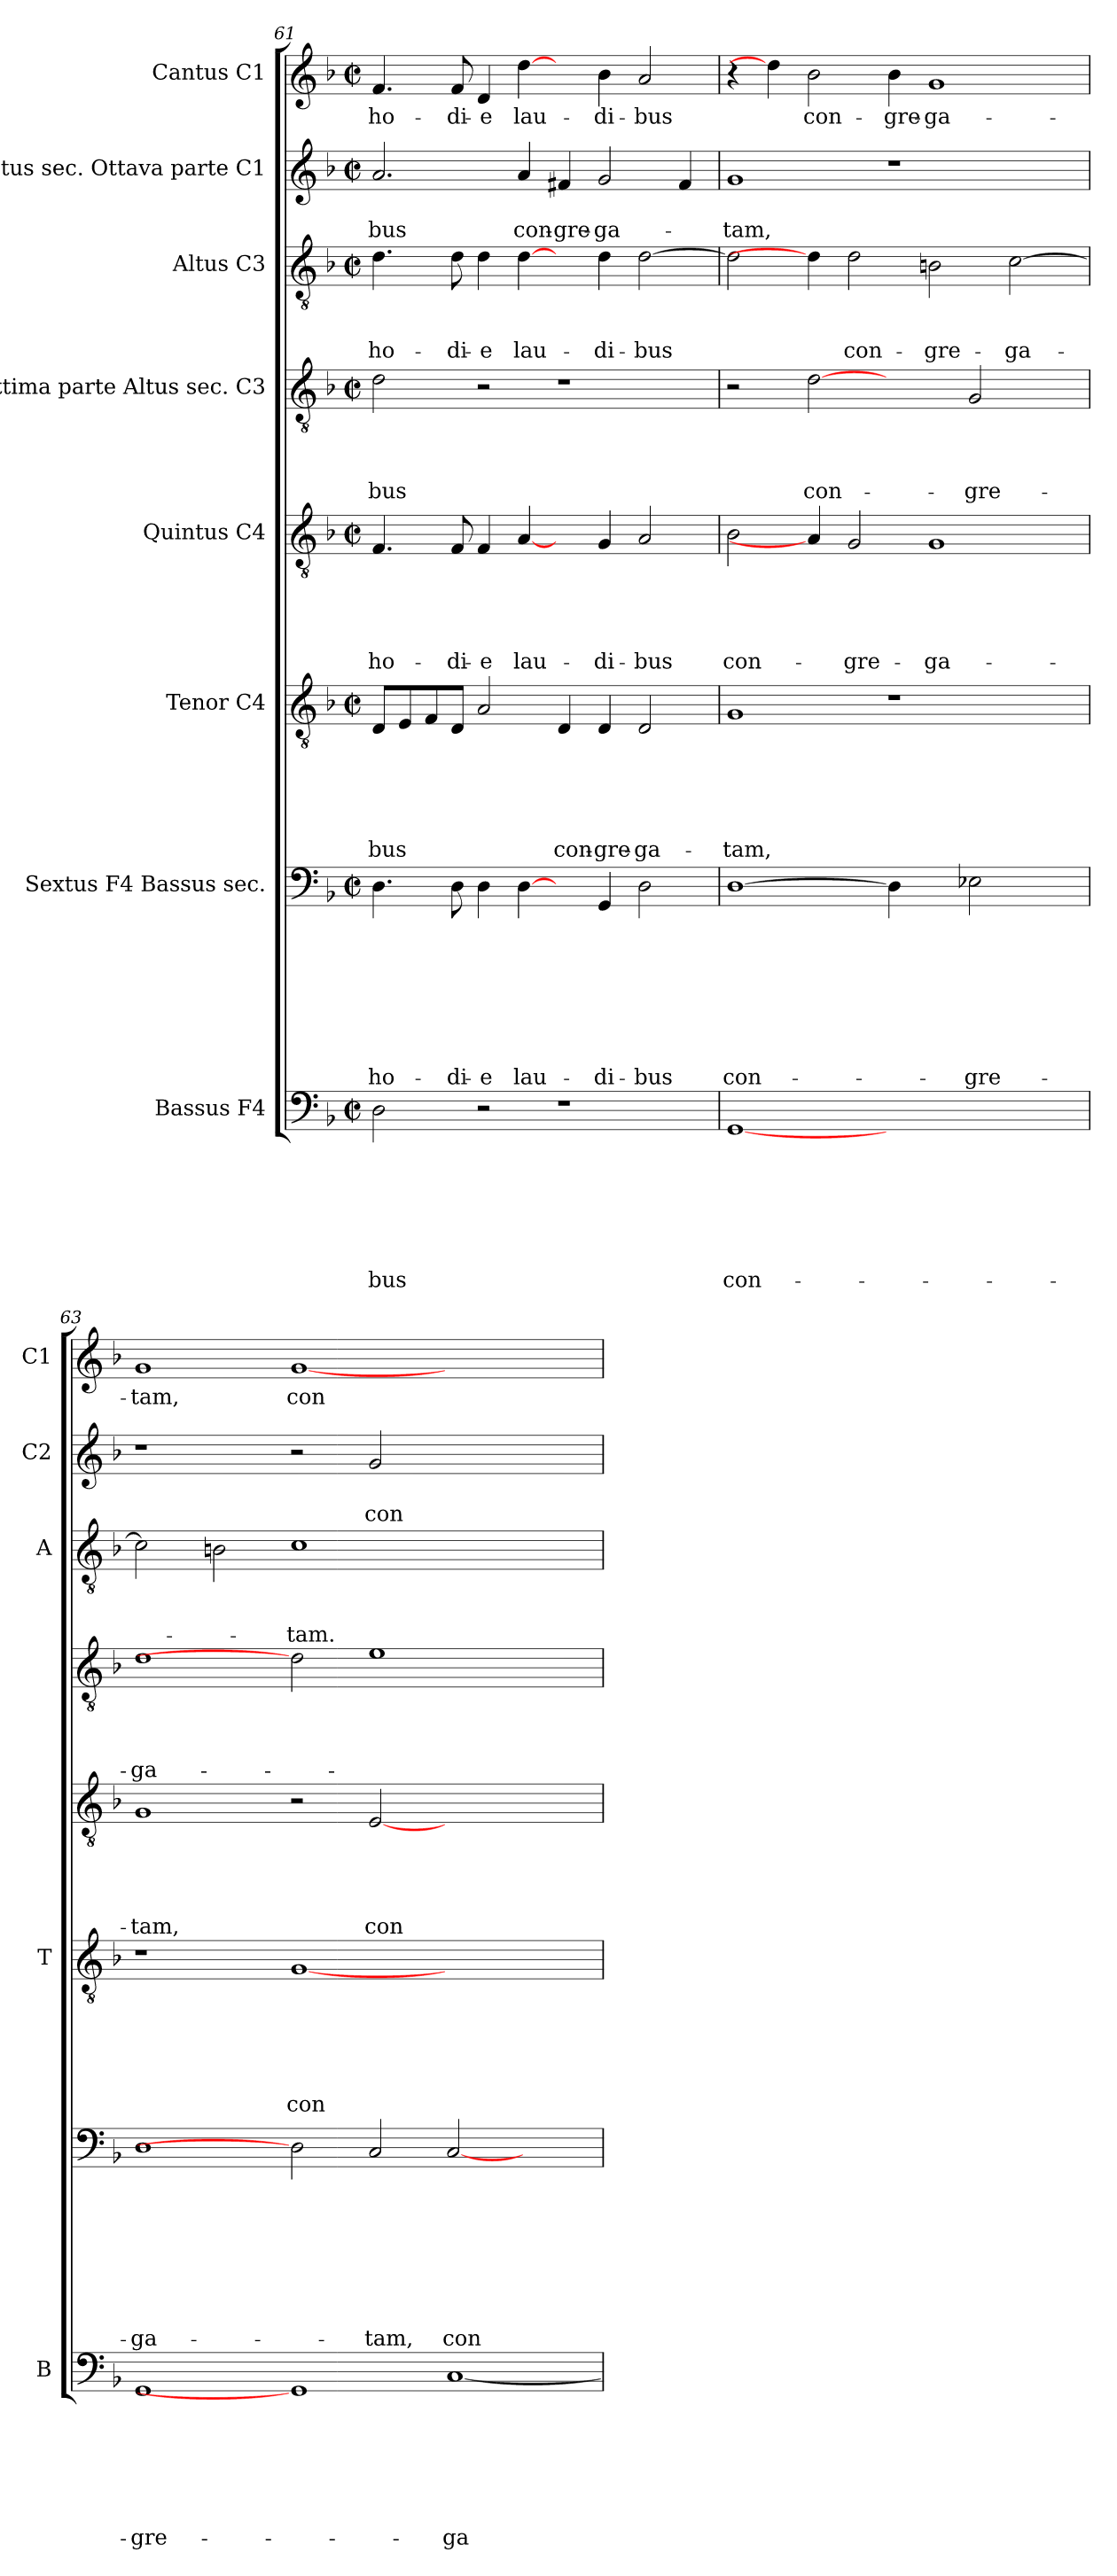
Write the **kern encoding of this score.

**kern	**text	**text	**text	**text	**text	**text	**text	**kern	**text	**text	**text	**text	**text	**text	**text	**text	**kern	**text	**text	**text	**text	**text	**text	**kern	**text	**text	**text	**text	**text	**kern	**text	**text	**text	**text	**kern	**text	**text	**text	**kern	**text	**text	**kern	**text
*part8	*part8	*part8	*part8	*part8	*part8	*part8	*part8	*part7	*part7	*part7	*part7	*part7	*part7	*part7	*part7	*part7	*part6	*part6	*part6	*part6	*part6	*part6	*part6	*part5	*part5	*part5	*part5	*part5	*part5	*part4	*part4	*part4	*part4	*part4	*part3	*part3	*part3	*part3	*part2	*part2	*part2	*part1	*part1
*staff8	*staff8	*staff8	*staff8	*staff8	*staff8	*staff8	*staff8	*staff7	*staff7	*staff7	*staff7	*staff7	*staff7	*staff7	*staff7	*staff7	*staff6	*staff6	*staff6	*staff6	*staff6	*staff6	*staff6	*staff5	*staff5	*staff5	*staff5	*staff5	*staff5	*staff4	*staff4	*staff4	*staff4	*staff4	*staff3	*staff3	*staff3	*staff3	*staff2	*staff2	*staff2	*staff1	*staff1
*I"Bassus F4	*	*	*	*	*	*	*	*I"Sextus F4 Bassus sec.	*	*	*	*	*	*	*	*	*I"Tenor C4	*	*	*	*	*	*	*I"Quintus C4	*	*	*	*	*	*I"Settima parte Altus sec. C3	*	*	*	*	*I"Altus C3	*	*	*	*I"Cantus sec. Ottava parte C1	*	*	*I"Cantus C1	*
*I'B	*	*	*	*	*	*	*	*	*	*	*	*	*	*	*	*	*I'T	*	*	*	*	*	*	*	*	*	*	*	*	*	*	*	*	*	*I'A	*	*	*	*I'C2	*	*	*I'C1	*
*clefF4	*	*	*	*	*	*	*	*clefF4	*	*	*	*	*	*	*	*	*clefGv2	*	*	*	*	*	*	*clefGv2	*	*	*	*	*	*clefGv2	*	*	*	*	*clefGv2	*	*	*	*clefG2	*	*	*clefG2	*
*k[b-]	*	*	*	*	*	*	*	*k[b-]	*	*	*	*	*	*	*	*	*k[b-]	*	*	*	*	*	*	*k[b-]	*	*	*	*	*	*k[b-]	*	*	*	*	*k[b-]	*	*	*	*k[b-]	*	*	*k[b-]	*
*F:	*	*	*	*	*	*	*	*F:	*	*	*	*	*	*	*	*	*F:	*	*	*	*	*	*	*F:	*	*	*	*	*	*F:	*	*	*	*	*F:	*	*	*	*F:	*	*	*F:	*
*M2/2	*	*	*	*	*	*	*	*M2/2	*	*	*	*	*	*	*	*	*M2/2	*	*	*	*	*	*	*M2/2	*	*	*	*	*	*M2/2	*	*	*	*	*M2/2	*	*	*	*M2/2	*	*	*M2/2	*
*met(c|)	*	*	*	*	*	*	*	*met(c|)	*	*	*	*	*	*	*	*	*met(c|)	*	*	*	*	*	*	*met(c|)	*	*	*	*	*	*met(c|)	*	*	*	*	*met(c|)	*	*	*	*met(c|)	*	*	*met(c|)	*
=61	=61	=61	=61	=61	=61	=61	=61	=61	=61	=61	=61	=61	=61	=61	=61	=61	=61	=61	=61	=61	=61	=61	=61	=61	=61	=61	=61	=61	=61	=61	=61	=61	=61	=61	=61	=61	=61	=61	=61	=61	=61	=61	=61
!	!	!	!	!	!	!	!LO:LY:b	!	!	!	!	!	!	!	!	!LO:LY:b	!	!	!	!	!	!	!LO:LY:b	!	!	!	!	!	!LO:LY:b	!	!	!	!	!LO:LY:b	!	!	!	!LO:LY:b	!	!	!LO:LY:b	!	!LO:LY:b
2D\	.	.	.	.	.	.	-bus	4.D\	.	.	.	.	.	.	.	ho-	8D/L	.	.	.	.	.	-bus	4.F/	.	.	.	.	ho-	2d\	.	.	.	-bus	4.d\	.	.	ho-	2.a/	.	-bus	4.f/	ho-
.	.	.	.	.	.	.	.	.	.	.	.	.	.	.	.	.	8E/	.	.	.	.	.	.	.	.	.	.	.	.	.	.	.	.	.	.	.	.	.	.	.	.	.	.
.	.	.	.	.	.	.	.	.	.	.	.	.	.	.	.	.	8F/	.	.	.	.	.	.	.	.	.	.	.	.	.	.	.	.	.	.	.	.	.	.	.	.	.	.
!	!	!	!	!	!	!	!	!	!	!	!	!	!	!	!	!LO:LY:b	!	!	!	!	!	!	!	!	!	!	!	!	!LO:LY:b	!	!	!	!	!	!	!	!	!LO:LY:b	!	!	!	!	!LO:LY:b
.	.	.	.	.	.	.	.	8D\	.	.	.	.	.	.	.	-di-	8D/J	.	.	.	.	.	.	8F/	.	.	.	.	-di-	.	.	.	.	.	8d\	.	.	-di-	.	.	.	8f/	-di-
!	!	!	!	!	!	!	!	!	!	!	!	!	!	!	!	!LO:LY:b	!	!	!	!	!	!	!	!	!	!	!	!	!LO:LY:b	!	!	!	!	!	!	!	!	!LO:LY:b	!	!	!	!	!LO:LY:b
2r	.	.	.	.	.	.	.	4D\	.	.	.	.	.	.	.	-e	2A/	.	.	.	.	.	.	4F/	.	.	.	.	-e	2r	.	.	.	.	4d\	.	.	-e	.	.	.	4d/	-e
!	!	!	!	!	!	!	!	!	!	!	!	!	!	!	!	!LO:LY:b	!	!	!	!	!	!	!	!	!	!	!	!	!LO:LY:b	!	!	!	!	!	!	!	!	!LO:LY:b	!	!	!LO:LY:b	!	!LO:LY:b
.	.	.	.	.	.	.	.	[4D\	.	.	.	.	.	.	.	lau-	.	.	.	.	.	.	.	[4A/	.	.	.	.	lau-	.	.	.	.	.	[4d\	.	.	lau-	4a/	.	con-	[4dd\	lau-
!	!	!	!	!	!	!	!	!	!	!	!	!	!	!	!	!	!	!	!	!	!	!	!LO:LY:b	!	!	!	!	!	!	!	!	!	!	!	!	!	!	!	!	!	!LO:LY:b	!	!
1r	.	.	.	.	.	.	.	4ryy	.	.	.	.	.	.	.	.	4D/	.	.	.	.	.	con-	4ryy	.	.	.	.	.	1r	.	.	.	.	4ryy	.	.	.	4f#X/	.	-gre-	4ryy	.
!	!	!	!	!	!	!	!	!	!	!	!	!	!	!	!	!LO:LY:b	!	!	!	!	!	!	!LO:LY:b	!	!	!	!	!	!LO:LY:b	!	!	!	!	!	!	!	!	!LO:LY:b	!	!	!LO:LY:b	!	!LO:LY:b
.	.	.	.	.	.	.	.	4GG/	.	.	.	.	.	.	.	-di-	4D/	.	.	.	.	.	-gre-	4G/	.	.	.	.	-di-	.	.	.	.	.	4d\	.	.	-di-	2g/	.	-ga-	4b-\	-di-
!	!	!	!	!	!	!	!	!	!	!	!	!	!	!	!	!LO:LY:b	!	!	!	!	!	!	!LO:LY:b	!	!	!	!	!	!LO:LY:b	!	!	!	!	!	!	!	!	!LO:LY:b	!	!	!	!	!LO:LY:b
.	.	.	.	.	.	.	.	2D\	.	.	.	.	.	.	.	-bus	2D/	.	.	.	.	.	-ga-	2A/	.	.	.	.	-bus	.	.	.	.	.	[2d\	.	.	-bus	.	.	.	2a/	-bus
.	.	.	.	.	.	.	.	.	.	.	.	.	.	.	.	.	.	.	.	.	.	.	.	.	.	.	.	.	.	.	.	.	.	.	.	.	.	.	4f#/	.	.	.	.
=62	=62	=62	=62	=62	=62	=62	=62	=62	=62	=62	=62	=62	=62	=62	=62	=62	=62	=62	=62	=62	=62	=62	=62	=62	=62	=62	=62	=62	=62	=62	=62	=62	=62	=62	=62	=62	=62	=62	=62	=62	=62	=62	=62
!	!	!	!	!	!	!	!LO:LY:b	!	!	!	!	!	!	!	!	!LO:LY:b	!	!	!	!	!	!	!LO:LY:b	!	!	!	!	!	!LO:LY:b	!	!	!	!	!	!	!	!	!	!	!	!LO:LY:b	!	!
[1GG	.	.	.	.	.	.	con-	[1D	.	.	.	.	.	.	.	con-	1G	.	.	.	.	.	-tam,	2B-\	.	.	.	.	con-	2r	.	.	.	.	2d\]	.	.	.	1g	.	-tam,	4r	.
.	.	.	.	.	.	.	.	.	.	.	.	.	.	.	.	.	.	.	.	.	.	.	.	.	.	.	.	.	.	.	.	.	.	.	.	.	.	.	.	.	.	4dd\]	.
!	!	!	!	!	!	!	!	!	!	!	!	!	!	!	!	!	!	!	!	!	!	!	!	!	!	!	!	!	!	!	!	!	!	!LO:LY:b	!	!	!	!	!	!	!	!	!LO:LY:b
.	.	.	.	.	.	.	.	.	.	.	.	.	.	.	.	.	.	.	.	.	.	.	.	4A/]	.	.	.	.	.	[2d	.	.	.	con-	4d\]	.	.	.	.	.	.	2b-\	con-
!	!	!	!	!	!	!	!	!	!	!	!	!	!	!	!	!	!	!	!	!	!	!	!	!	!	!	!	!	!LO:LY:b	!	!	!	!	!	!	!	!	!LO:LY:b	!	!	!	!	!
.	.	.	.	.	.	.	.	.	.	.	.	.	.	.	.	.	.	.	.	.	.	.	.	2G/	.	.	.	.	-gre-	.	.	.	.	.	2d\	.	.	con-	.	.	.	.	.
!	!	!	!	!	!	!	!	!	!	!	!	!	!	!	!	!	!	!	!	!	!	!	!	!	!	!	!	!	!	!	!	!	!	!	!	!	!	!	!	!	!	!	!LO:LY:b
1ryy	.	.	.	.	.	.	.	4D\]	.	.	.	.	.	.	.	.	1r	.	.	.	.	.	.	.	.	.	.	.	.	2ryy	.	.	.	.	.	.	.	.	1r	.	.	4b-\	-gre-
!	!	!	!	!	!	!	!	!	!	!	!	!	!	!	!	!	!	!	!	!	!	!	!	!	!	!	!	!	!LO:LY:b	!	!	!	!	!	!	!	!	!LO:LY:b	!	!	!	!	!LO:LY:b
.	.	.	.	.	.	.	.	4ryy	.	.	.	.	.	.	.	.	.	.	.	.	.	.	.	1G	.	.	.	.	-ga-	.	.	.	.	.	2Bn\	.	.	-gre-	.	.	.	1g	-ga-
!	!	!	!	!	!	!	!	!	!	!	!	!	!	!	!	!LO:LY:b	!	!	!	!	!	!	!	!	!	!	!	!	!	!	!	!	!	!LO:LY:b	!	!	!	!	!	!	!	!	!
.	.	.	.	.	.	.	.	2E-X\	.	.	.	.	.	.	.	-gre-	.	.	.	.	.	.	.	.	.	.	.	.	.	2G/	.	.	.	-gre-	.	.	.	.	.	.	.	.	.
!	!	!	!	!	!	!	!	!	!	!	!	!	!	!	!	!	!	!	!	!	!	!	!	!	!	!	!	!	!	!	!	!	!	!	!	!	!	!LO:LY:b	!	!	!	!	!
.	.	.	.	.	.	.	.	.	.	.	.	.	.	.	.	.	.	.	.	.	.	.	.	.	.	.	.	.	.	.	.	.	.	.	[2c\	.	.	-ga-	.	.	.	.	.
4ryy	.	.	.	.	.	.	.	4ryy	.	.	.	.	.	.	.	.	4ryy	.	.	.	.	.	.	.	.	.	.	.	.	4ryy	.	.	.	.	.	.	.	.	4ryy	.	.	.	.
!!LO:PB:g=z
=63	=63	=63	=63	=63	=63	=63	=63	=63	=63	=63	=63	=63	=63	=63	=63	=63	=63	=63	=63	=63	=63	=63	=63	=63	=63	=63	=63	=63	=63	=63	=63	=63	=63	=63	=63	=63	=63	=63	=63	=63	=63	=63	=63
!	!	!	!	!	!	!	!LO:LY:b	!	!	!	!	!	!	!	!	!LO:LY:b	!	!	!	!	!	!	!	!	!	!	!	!	!LO:LY:b	!	!	!	!	!LO:LY:b	!	!	!	!	!	!	!	!	!LO:LY:b
1GG	.	.	.	.	.	.	-gre-	1D	.	.	.	.	.	.	.	-ga-	1r	.	.	.	.	.	.	1G	.	.	.	.	-tam,	1d	.	.	.	-ga-	2c\]	.	.	.	1r	.	.	1g	-tam,
.	.	.	.	.	.	.	.	.	.	.	.	.	.	.	.	.	.	.	.	.	.	.	.	.	.	.	.	.	.	.	.	.	.	.	2Bn\	.	.	.	.	.	.	.	.
!	!	!	!	!	!	!	!	!	!	!	!	!	!	!	!	!	!	!	!	!	!	!	!LO:LY:b	!	!	!	!	!	!	!	!	!	!	!	!	!	!	!LO:LY:b	!	!	!	!	!LO:LY:b
1GG]	.	.	.	.	.	.	.	2D]	.	.	.	.	.	.	.	.	[1G	.	.	.	.	.	con-	2r	.	.	.	.	.	2d]	.	.	.	.	1c	.	.	-tam.	2r	.	.	[1g	con-
!	!	!	!	!	!	!	!	!	!	!	!	!	!	!	!	!LO:LY:b	!	!	!	!	!	!	!	!	!	!	!	!	!LO:LY:b	!	!	!	!	!	!	!	!	!	!	!	!LO:LY:b	!	!
.	.	.	.	.	.	.	.	2C/	.	.	.	.	.	.	.	-tam,	.	.	.	.	.	.	.	[2E/	.	.	.	.	con-	1e	.	.	.	.	.	.	.	.	2g/	.	con-	.	.
!	!	!	!	!	!	!	!LO:LY:b	!	!	!	!	!	!	!	!	!LO:LY:b	!	!	!	!	!	!	!	!	!	!	!	!	!	!	!	!	!	!	!	!	!	!	!	!	!	!	!
[1C	.	.	.	.	.	.	-ga-	[2C/	.	.	.	.	.	.	.	con-	1ryy	.	.	.	.	.	.	1ryy	.	.	.	.	.	.	.	.	.	.	1ryy	.	.	.	1ryy	.	.	1ryy	.
.	.	.	.	.	.	.	.	2ryy	.	.	.	.	.	.	.	.	.	.	.	.	.	.	.	.	.	.	.	.	.	2ryy	.	.	.	.	.	.	.	.	.	.	.	.	.
=	=	=	=	=	=	=	=	=	=	=	=	=	=	=	=	=	=	=	=	=	=	=	=	=	=	=	=	=	=	=	=	=	=	=	=	=	=	=	=	=	=	=	=
*-	*-	*-	*-	*-	*-	*-	*-	*-	*-	*-	*-	*-	*-	*-	*-	*-	*-	*-	*-	*-	*-	*-	*-	*-	*-	*-	*-	*-	*-	*-	*-	*-	*-	*-	*-	*-	*-	*-	*-	*-	*-	*-	*-
